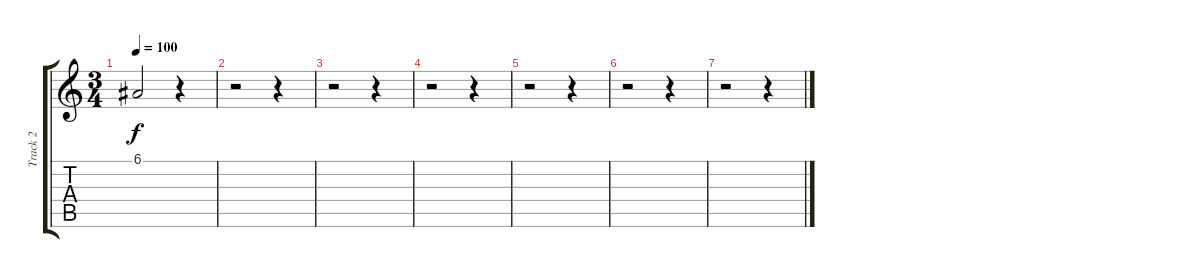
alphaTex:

\track ("Track 2" "Track 2") {instrument acousticgrandpiano}
\staff {score tabs}
\tuning (E4 B3 G3 D3 A2 E2) {hide}
\ts (3 4)
\tempo 100
\clef g2
\ks c
6.1{t}.2{dy f} r.4 |
r.2 r.4 |
r.2 r.4 |
r.2 r.4 |
r.2 r.4 |
r.2 r.4 |
r.2 r.4
